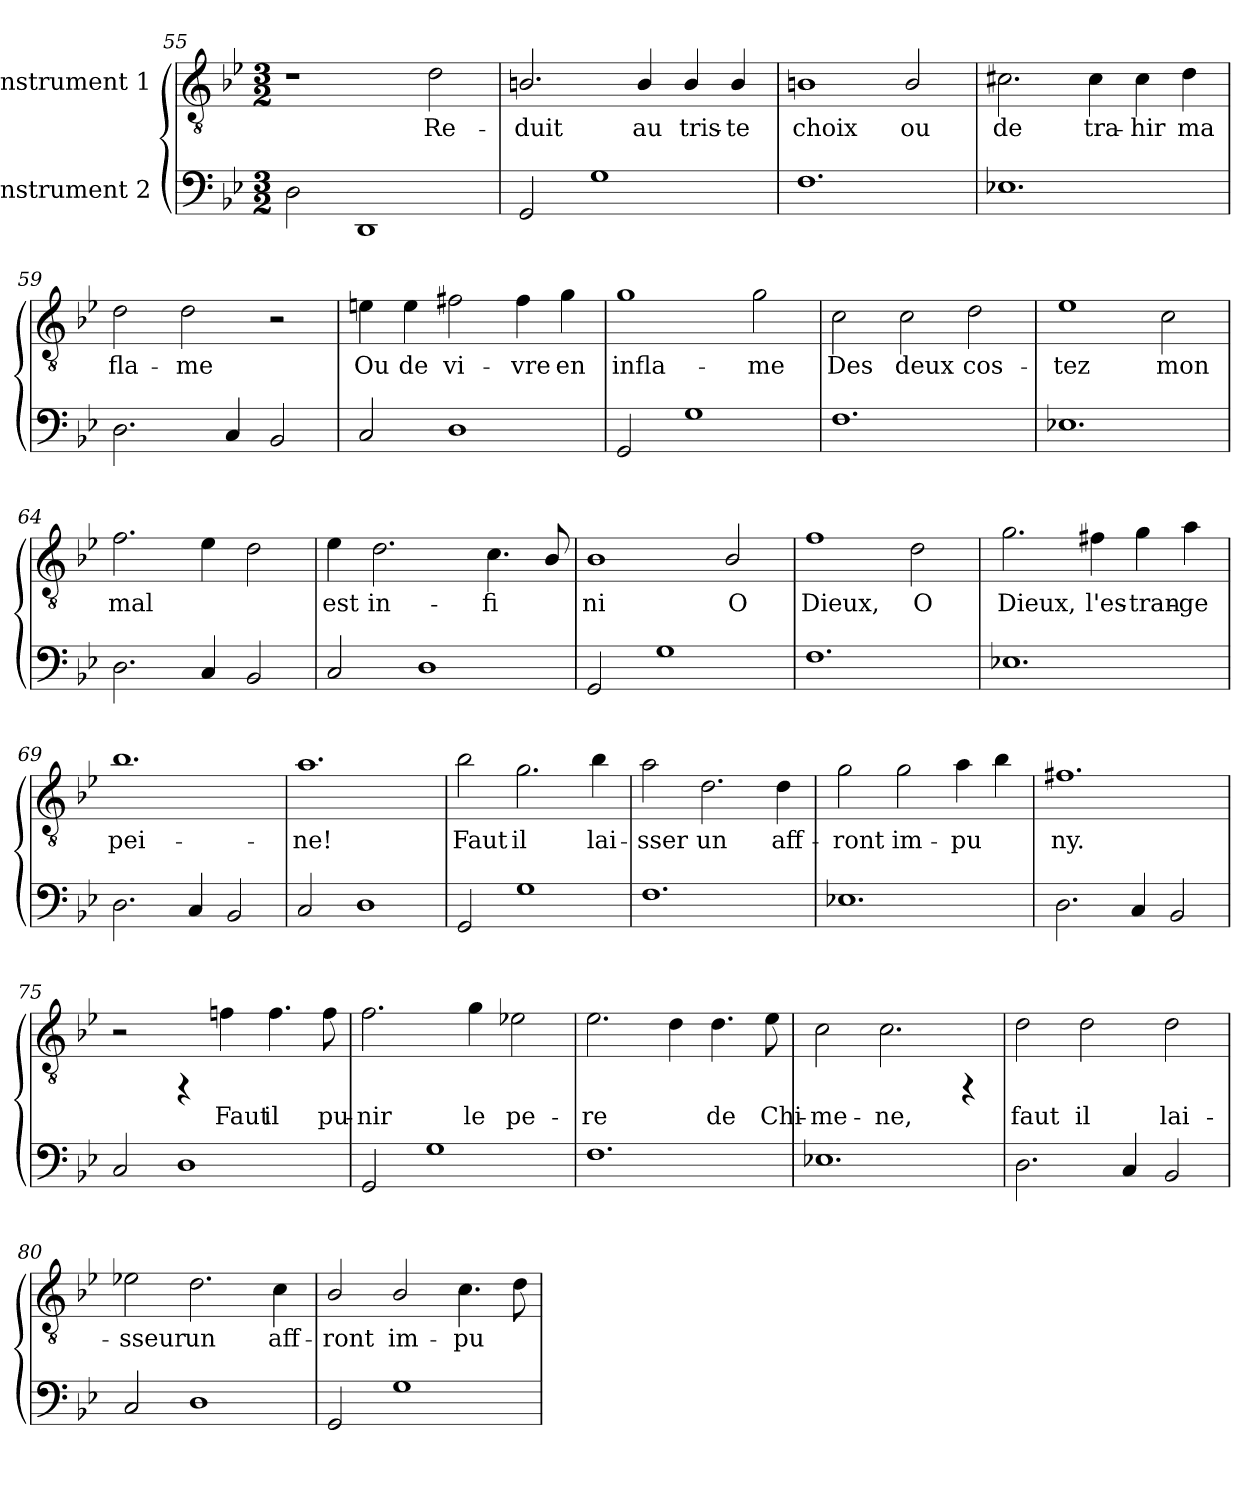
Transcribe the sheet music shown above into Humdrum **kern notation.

**kern	**kern	**text
*part2	*part1	*part1
*staff2	*staff1	*staff1
*I"Instrument 2	*I"Instrument 1	*
*clefF4	*clefGv2	*
*k[b-e-]	*k[b-e-]	*
*B-:	*B-:	*
*M3/2	*M3/2	*
=55	=55	=55
2D\	1r	.
1DD	.	.
!	!	!LO:LY:b:cj
.	2d\	Re-
=56	=56	=56
!	!	!LO:LY:b:cj
2GG/	2.Bn/	-duit
1G	.	.
!	!	!LO:LY:b:cj
.	4B/	au
!	!	!LO:LY:b:cj
.	4B/	tris-
!	!	!LO:LY:b:cj
.	4B/	-te
=57	=57	=57
!	!	!LO:LY:b:cj
1.F	1Bn	choix
!	!	!LO:LY:b:cj
.	2B/	ou
=58	=58	=58
!	!	!LO:LY:b:cj
1.E-X	2.c#X\	de
!	!	!LO:LY:b:cj
.	4c#\	tra-
!	!	!LO:LY:b:cj
.	4c#\	-hir
!	!	!LO:LY:b:cj
.	4d\	ma
!!LO:PB:g=z
=59	=59	=59
!	!	!LO:LY:b:cj
2.D\	2d\	fla-
!	!	!LO:LY:b:cj
.	2d\	-me
4C/	.	.
2BB-/	2r	.
=60	=60	=60
!	!	!LO:LY:b:cj
2C/	4en\	Ou
!	!	!LO:LY:b:cj
.	4e\	de
!	!	!LO:LY:b:cj
1D	2f#X\	vi-
!	!	!LO:LY:b:cj
.	4f#\	-vre
!	!	!LO:LY:b:cj
.	4g\	en
=61	=61	=61
!	!	!LO:LY:b:cj
2GG/	1g	infla-
1G	.	.
!	!	!LO:LY:b:cj
.	2g\	-me
=62	=62	=62
!	!	!LO:LY:b:cj
1.F	2c\	Des
!	!	!LO:LY:b:cj
.	2c\	deux
!	!	!LO:LY:b:cj
.	2d\	cos-
=63	=63	=63
!	!	!LO:LY:b:cj
1.E-X	1e-	-tez
!	!	!LO:LY:b:cj
.	2c\	mon
=64	=64	=64
!	!	!LO:LY:b:cj
2.D\	2.f\	mal
!	!	!LO:LY:b:cj
4C/	4e-\	.
!	!	!LO:LY:b:cj
2BB-/	2d\	.
!!LO:PB:g=z
=65	=65	=65
!	!	!LO:LY:b:cj
2C/	4e-\	est
!	!	!LO:LY:b:cj
.	2.d\	in-
1D	.	.
!	!	!LO:LY:b:cj
.	4.c\	-fi
!	!	!LO:LY:b:cj
.	8B-/	.
=66	=66	=66
!	!	!LO:LY:b:cj
2GG/	1B-	ni
1G	.	.
!	!	!LO:LY:b:cj
.	2B-/	O
=67	=67	=67
!	!	!LO:LY:b:cj
1.F	1f	Dieux,
!	!	!LO:LY:b:cj
.	2d\	O
=68	=68	=68
!	!	!LO:LY:b:cj
1.E-X	2.g\	Dieux,
!	!	!LO:LY:b:cj
.	4f#X\	l'es-
!	!	!LO:LY:b:cj
.	4g\	-tran-
!	!	!LO:LY:b:cj
.	4a\	-ge
=69	=69	=69
!	!	!LO:LY:b:cj
2.D\	1.b-	pei-
4C/	.	.
2BB-/	.	.
=70	=70	=70
!	!	!LO:LY:b:cj
2C/	1.a	-ne!
1D	.	.
!!LO:LB:g=z
=71	=71	=71
!	!	!LO:LY:b:cj
2GG/	2b-\	Faut
!	!	!LO:LY:b:cj
1G	2.g\	il
!	!	!LO:LY:b:cj
.	4b-\	lai-
=72	=72	=72
!	!	!LO:LY:b:cj
1.F	2a\	-sser
!	!	!LO:LY:b:cj
.	2.d\	un
!	!	!LO:LY:b:cj
.	4d\	aff-
=73	=73	=73
!	!	!LO:LY:b:cj
1.E-X	2g\	-ront
!	!	!LO:LY:b:cj
.	2g\	im-
!	!	!LO:LY:b:cj
.	4a\	-pu
!	!	!LO:LY:b:cj
.	4b-\	.
=74	=74	=74
!	!	!LO:LY:b:cj
2.D\	1.f#X	ny.
4C/	.	.
2BB-/	.	.
=75	=75	=75
2C/	2r	.
1D	4rFF	.
!	!	!LO:LY:b:cj
.	4fn\	Faut
!	!	!LO:LY:b:cj
.	4.f\	il
!	!	!LO:LY:b:cj
.	8f\	pu-
=76	=76	=76
!	!	!LO:LY:b:cj
2GG/	2.f\	-nir
1G	.	.
!	!	!LO:LY:b:cj
.	4g\	le
!	!	!LO:LY:b:cj
.	2e-X\	pe-
!!LO:LB:g=z
=77	=77	=77
!	!	!LO:LY:b:cj
1.F	2.e-\	-re
!	!	!LO:LY:b:cj
.	4d\	.
!	!	!LO:LY:b:cj
.	4.d\	de
!	!	!LO:LY:b:cj
.	8e-\	Chi-
=78	=78	=78
!	!	!LO:LY:b:cj
1.E-X	2c\	-me-
!	!	!LO:LY:b:cj
.	2.c\	-ne,
.	4rFF	.
=79	=79	=79
!	!	!LO:LY:b:cj
2.D\	2d\	faut
!	!	!LO:LY:b:cj
.	2d\	il
4C/	.	.
!	!	!LO:LY:b:cj
2BB-/	2d\	lai-
=80	=80	=80
!	!	!LO:LY:b:cj
2C/	2e-X\	-sseur
!	!	!LO:LY:b:cj
1D	2.d\	un
!	!	!LO:LY:b:cj
.	4c\	aff-
=81	=81	=81
!	!	!LO:LY:b:cj
2GG/	2B-/	-ront
!	!	!LO:LY:b:cj
1G	2B-/	im-
!	!	!LO:LY:b:cj
.	4.c\	-pu
!	!	!LO:LY:b:cj
.	8d\	.
=	=	=
*-	*-	*-
